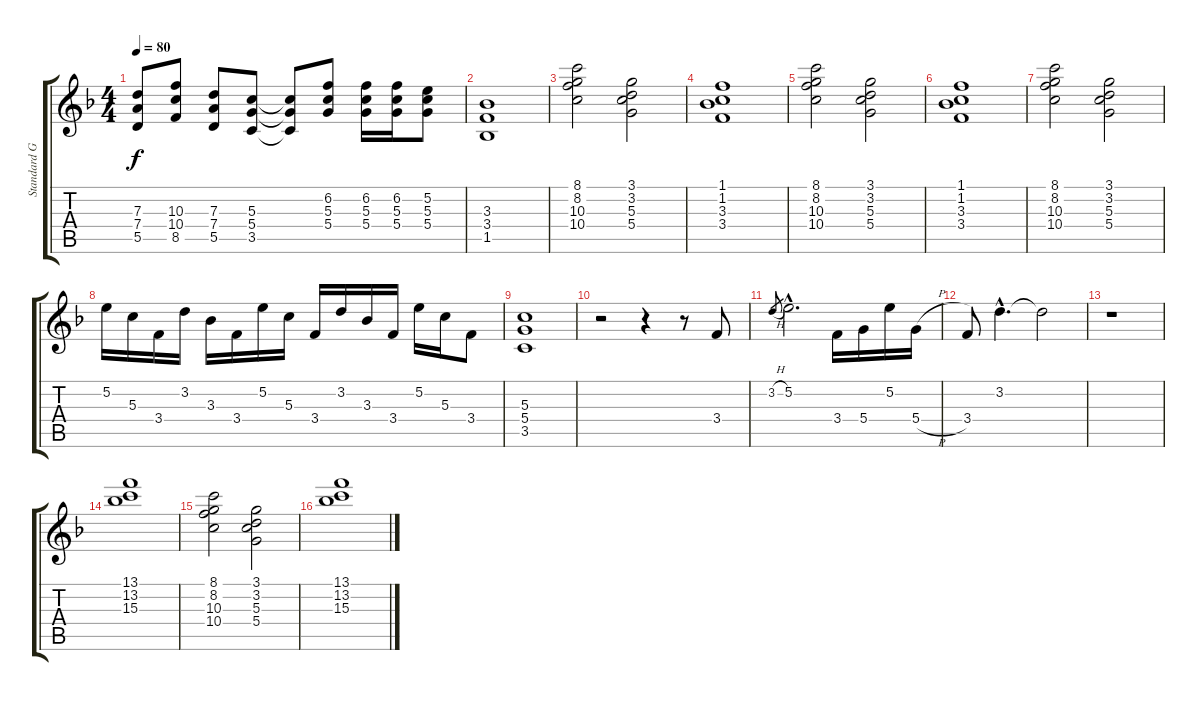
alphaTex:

\track ("Standard Guitar Taylor" "Standard G") {instrument distortionguitar}
\staff {score tabs}
\tuning (E4 B3 G3 D3 A2 E2) {hide}
\ts (4 4)
\tempo 80
\clef g2
\ks f
(7.3 7.4 5.5).8{dy f instrument distortionguitar} (10.3 10.4 8.5).8 (7.3 7.4 5.5).8 (5.3 5.4 3.5).8 (5.3{t} 5.4{t} 3.5{t}).8 (6.2 5.3 5.4).8 (6.2 5.3 5.4).16 (6.2 5.3 5.4).16 (5.2 5.3 5.4).8 |
(3.3 3.4 1.5).1 |
(8.1 8.2 10.3 10.4).2 (3.1 3.2 5.3 5.4).2 |
(1.1 1.2 3.3 3.4).1 |
(8.1 8.2 10.3 10.4).2 (3.1 3.2 5.3 5.4).2 |
(1.1 1.2 3.3 3.4).1 |
(8.1 8.2 10.3 10.4).2 (3.1 3.2 5.3 5.4).2 |
5.2.16 5.3.16 3.4.16 3.2.16 3.3.16 3.4.16 5.2.16 5.3.16 3.4.16 3.2.16 3.3.16 3.4.16 5.2.16 5.3.16 3.4.8 |
(5.3 5.4 3.5).1 |
r.2 r.4 r.8 3.4.8 |
3.2{h}.8{gr} 5.2{hac}.2{d} 3.4.16 5.4.16 5.2.16 5.4{h}.16 |
3.4.8 3.2{hac}.4{d} 3.2{t}.2 |
r.1 |
(13.1 13.2 15.3).1 |
(8.1 8.2 10.3 10.4).2 (3.1 3.2 5.3 5.4).2 |
(13.1 13.2 15.3).1
